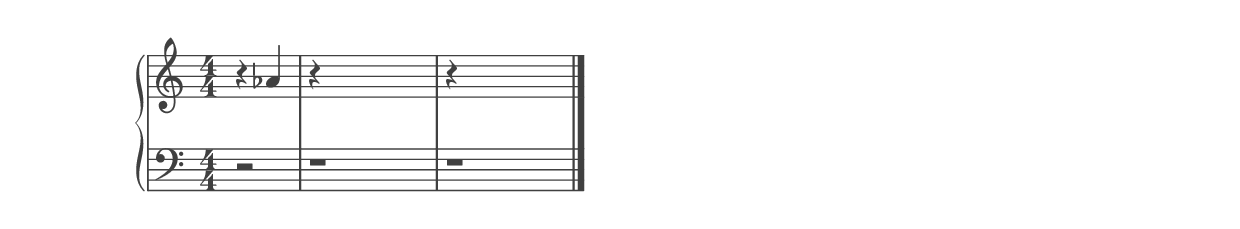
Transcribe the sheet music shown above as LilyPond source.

%% ----------------------------------------------------------------------------
%% Generated on: 2019 January 05
%% Note Name: A4b
%% Octave: 4
%% Clef: treble
%% Filename: 087-48-4-treble-A4b
%% ----------------------------------------------------------------------------

\version "2.19.82"

\include "../piano_note_colors.ly"

\header {
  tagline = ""
}

upper = {
  \clef treble
  \numericTimeSignature
  % treble note
  r4 aes'4
  % treble octave (hidden)
  r4 \hideNotes aes4 aes'4 aes''4
  % treble octave (hidden) repeat
  \unHideNotes
  r4 \hideNotes aes4 aes'4 aes''4
  \bar "|."
}

lower = {
  \clef bass
  \numericTimeSignature
  % bass note in color
  r2
  % bass octave (hidden)
  r1
  % bass octave (hidden) repeat
  \unHideNotes
  r1
}

\score {
  \new PianoStaff <<
    \context Score
    \applyContext #(override-color-for-all-grobs default-black)
    \time 4/4
    \partial 2
    \new Staff = upper { \upper }
    \new Staff = lower { \lower }
  >>
  \layout { }
  \midi { }
}